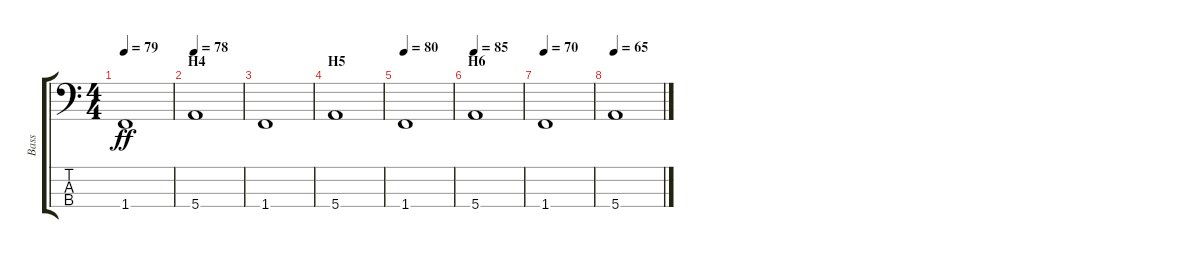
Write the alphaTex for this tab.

\track ("Bass" "Bass") {instrument electricbassfinger}
\staff {score tabs}
\tuning (G2 D2 A1 E1) {hide}
\ts (4 4)
\tempo 79
\clef f4
\ks c
1.4.1{dy ff} |
\section ("" "H4")
\tempo 78
5.4.1 |
1.4.1 |
\section ("" "H5")
5.4.1 |
\tempo 80
1.4.1 |
\section ("" "H6")
\tempo 85
5.4.1 |
\tempo 70
1.4.1 |
\tempo 65
5.4.1
